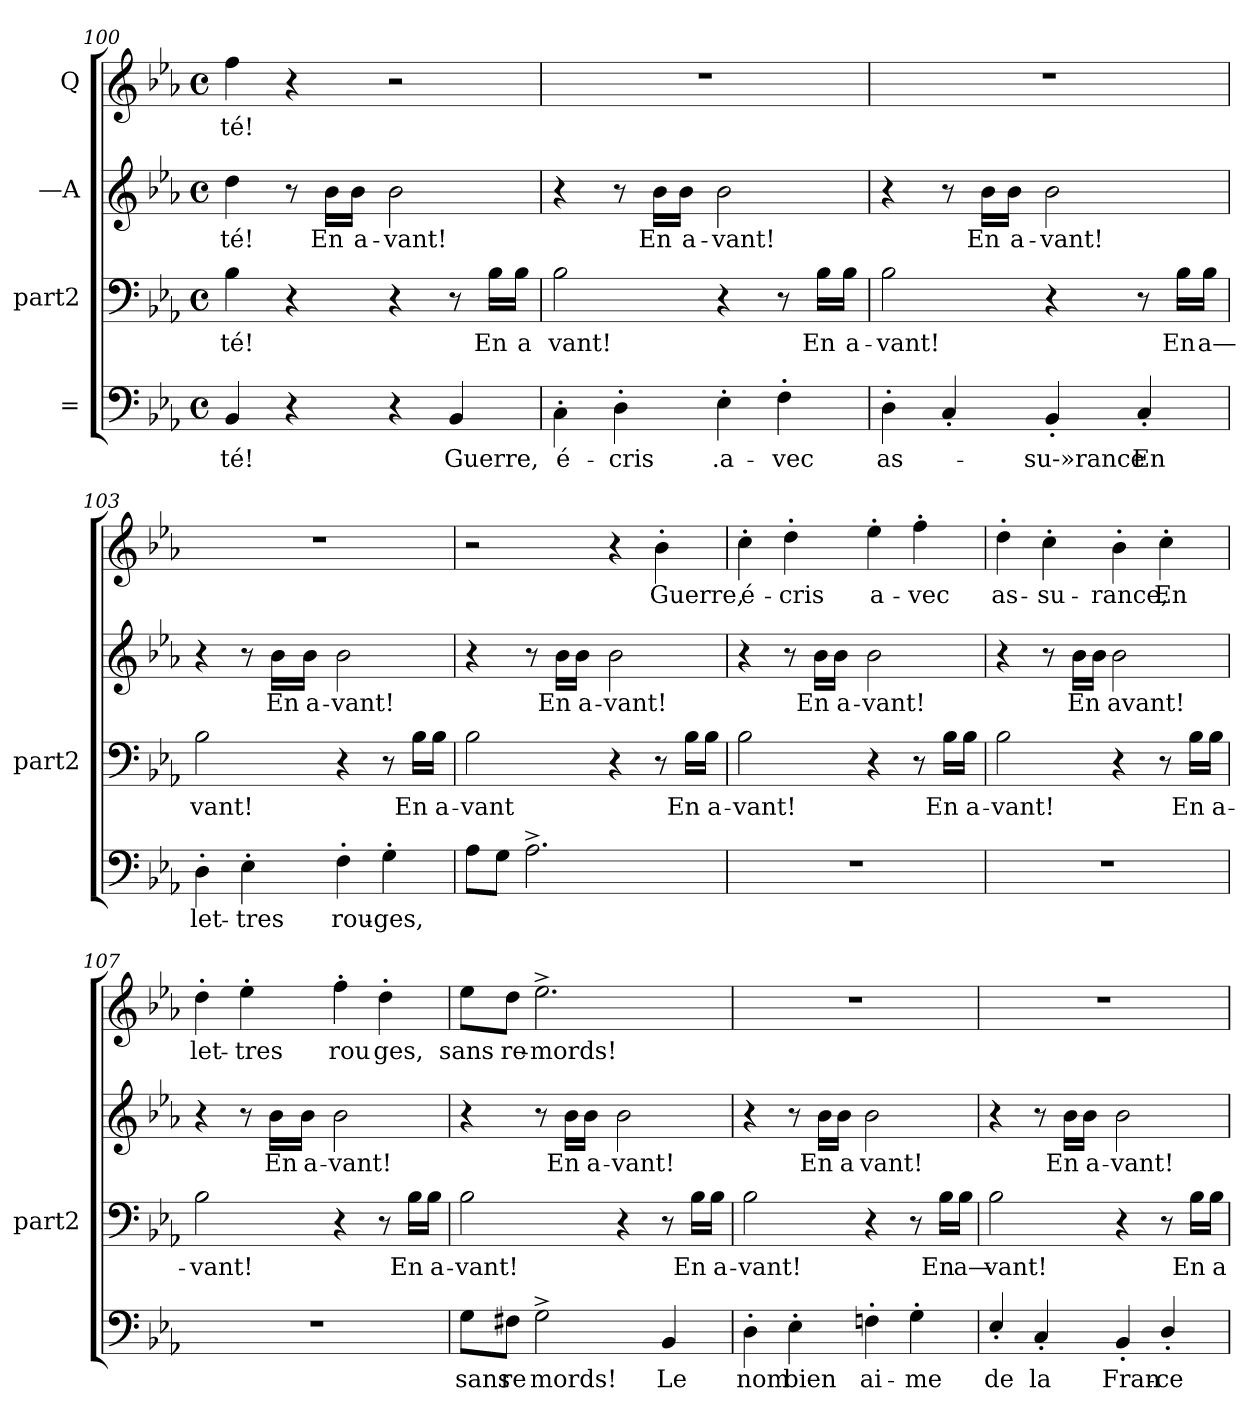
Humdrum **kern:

**kern	**text	**kern	**text	**kern	**text	**kern	**text
*part4	*part4	*part3	*part3	*part2	*part2	*part1	*part1
*staff4	*staff4	*staff3	*staff3	*staff2	*staff2	*staff1	*staff1
*I"=	*	*I"part2	*	*I"—A	*	*I"Q	*
*	*	*I'part2	*	*	*	*	*
*clefF4	*	*clefF4	*	*clefG2	*	*clefG2	*
*k[b-e-a-]	*	*k[b-e-a-]	*	*k[b-e-a-]	*	*k[b-e-a-]	*
*M4/4	*	*M4/4	*	*M4/4	*	*M4/4	*
*met(c)	*	*met(c)	*	*met(c)	*	*met(c)	*
=100	=100	=100	=100	=100	=100	=100	=100
4BB-i/	té!	4B-i\	té!	4ddi\	té!	4ffi\	té!
4r	.	4r	.	8r	.	4r	.
.	.	.	.	16b-i\LL	En	.	.
.	.	.	.	16b-i\JJ	a-	.	.
4r	.	4r	.	2b-i\	vant!	2r	.
4BB-i/	Guerre,	8r	.	.	.	.	.
.	.	16B-i\LL	En	.	.	.	.
.	.	16B-i\JJ	a	.	.	.	.
!!LO:LB:g=z
=101	=101	=101	=101	=101	=101	=101	=101
4C'>i\	é-	2B-i\	vant!	4r	.	1r	.
4D'>i\	cris	.	.	8r	.	.	.
.	.	.	.	16b-i\LL	En	.	.
.	.	.	.	16b-i\JJ	a-	.	.
4E-'>i\	.a-	4r	.	2b-i\	vant!	.	.
4F'>i\	vec	8r	.	.	.	.	.
.	.	16B-i\LL	En	.	.	.	.
.	.	16B-i\JJ	a-	.	.	.	.
=102	=102	=102	=102	=102	=102	=102	=102
4D'>i\	as-	2B-i\	vant!	4r	.	1r	.
4C'<i/	.	.	.	8r	.	.	.
.	.	.	.	16b-i\LL	En	.	.
.	.	.	.	16b-i\JJ	a-	.	.
4BB-'<i/	su-»rance	4r	.	2b-i\	vant!	.	.
4C'<i/	En	8r	.	.	.	.	.
.	.	16B-i\LL	En	.	.	.	.
.	.	16B-i\JJ	a—	.	.	.	.
=103	=103	=103	=103	=103	=103	=103	=103
4D'>i\	let-	2B-i\	vant!	4r	.	1r	.
4E-'>i\	tres	.	.	8r	.	.	.
.	.	.	.	16b-i\LL	En	.	.
.	.	.	.	16b-i\JJ	a-	.	.
4F'>i\	rou-	4r	.	2b-i\	vant!	.	.
4G'>i\	ges,	8r	.	.	.	.	.
.	.	16B-i\LL	En	.	.	.	.
.	.	16B-i\JJ	a-	.	.	.	.
!!LO:PB:g=z
=104	=104	=104	=104	=104	=104	=104	=104
8A-i\L	.	2B-i\	vant	4r	.	2r	.
8Gi\J	.	.	.	.	.	.	.
2.A-^>i\	.	.	.	8r	.	.	.
.	.	.	.	16b-i\LL	En	.	.
.	.	.	.	16b-i\JJ	a-	.	.
.	.	4r	.	2b-i\	vant!	4r	.
.	.	8r	.	.	.	4b-'>i\	Guerre,
.	.	16B-i\LL	En	.	.	.	.
.	.	16B-i\JJ	a-	.	.	.	.
=105	=105	=105	=105	=105	=105	=105	=105
1r	.	2B-i\	vant!	4r	.	4cc'>i\	é-
.	.	.	.	8r	.	4dd'>i\	cris
.	.	.	.	16b-i\LL	En	.	.
.	.	.	.	16b-i\JJ	a-	.	.
.	.	4r	.	2b-i\	vant!	4ee-'>i\	a-
.	.	8r	.	.	.	4ff'>i\	vec
.	.	16B-i\LL	En	.	.	.	.
.	.	16B-i\JJ	a-	.	.	.	.
=106	=106	=106	=106	=106	=106	=106	=106
1r	.	2B-i\	vant!	4r	.	4dd'>i\	as-
.	.	.	.	8r	.	4cc'>i\	su-
.	.	.	.	16b-i\LL	En	.	.
.	.	.	.	16b-i\JJ	.	.	.
.	.	4r	.	2b-i\	avant!	4b-'>i\	rance,
.	.	8r	.	.	.	4cc'>i\	En
.	.	16B-i\LL	En	.	.	.	.
.	.	16B-i\JJ	a-	.	.	.	.
!!LO:LB:g=z
=107	=107	=107	=107	=107	=107	=107	=107
1r	.	2B-i\	vant!	4r	.	4dd'>i\	let-
.	.	.	.	8r	.	4ee-'>i\	tres
.	.	.	.	16b-i\LL	En	.	.
.	.	.	.	16b-i\JJ	a-	.	.
.	.	4r	.	2b-i\	vant!	4ff'>i\	rou
.	.	8r	.	.	.	4dd'>i\	ges,
.	.	16B-i\LL	En	.	.	.	.
.	.	16B-i\JJ	a-	.	.	.	.
=108	=108	=108	=108	=108	=108	=108	=108
8Gi\L	sans	2B-i\	vant!	4r	.	8ee-i\L	sans
8F#Xi\J	re	.	.	.	.	8ddi\J	re-
2G^>i\	mords!	.	.	8r	.	2.ee-^>i\	mords!
.	.	.	.	16b-i\LL	En	.	.
.	.	.	.	16b-i\JJ	a-	.	.
.	.	4r	.	2b-i\	vant!	.	.
4BB-i/	Le	8r	.	.	.	.	.
.	.	16B-i\LL	En	.	.	.	.
.	.	16B-i\JJ	a-	.	.	.	.
=109	=109	=109	=109	=109	=109	=109	=109
4D'>i\	nom	2B-i\	vant!	4r	.	1r	.
4E-'>i\	bien	.	.	8r	.	.	.
.	.	.	.	16b-i\LL	En	.	.
.	.	.	.	16b-i\JJ	a	.	.
4Fn'>i\	ai-	4r	.	2b-i\	vant!	.	.
4G'>i\	me	8r	.	.	.	.	.
.	.	16B-i\LL	En	.	.	.	.
.	.	16B-i\JJ	a—	.	.	.	.
!!LO:LB:g=z
=110	=110	=110	=110	=110	=110	=110	=110
4E-'<i/	de	2B-i\	vant!	4r	.	1r	.
4C'<i/	la	.	.	8r	.	.	.
.	.	.	.	16b-i\LL	En	.	.
.	.	.	.	16b-i\JJ	a-	.	.
4BB-'<i/	Fran-	4r	.	2b-i\	vant!	.	.
4D'<i/	ce	8r	.	.	.	.	.
.	.	16B-i\LL	En	.	.	.	.
.	.	16B-i\JJ	a-	.	.	.	.
=	=	=	=	=	=	=	=
*-	*-	*-	*-	*-	*-	*-	*-
